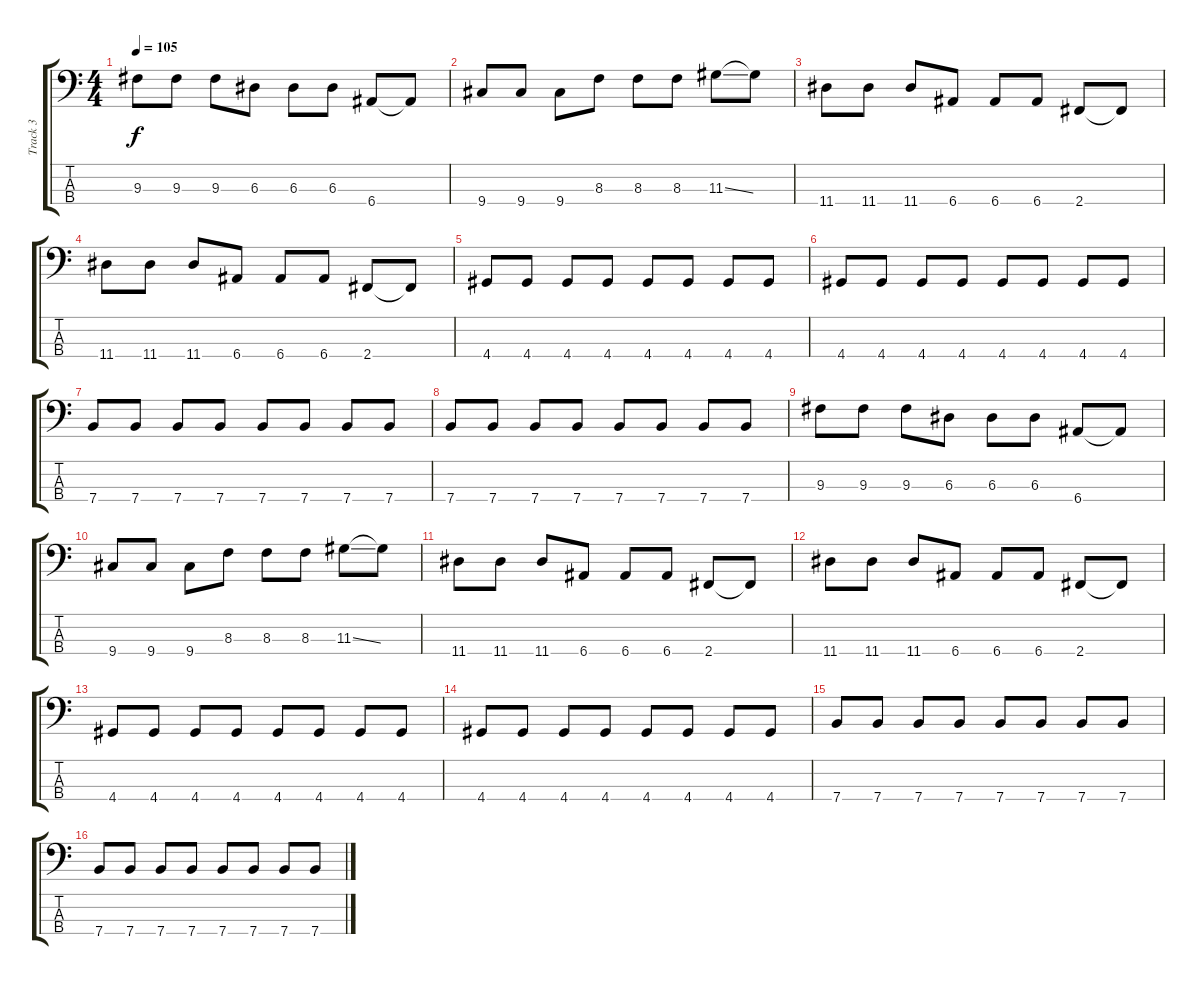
\track ("Track 3" "Track 3") {instrument electricbassfinger}
\staff {score tabs}
\tuning (G2 D2 A1 E1) {hide}
\ts (4 4)
\tempo 105
\clef f4
\ks c
9.3.8{dy f} 9.3.8 9.3.8 6.3.8 6.3.8 6.3.8 6.4.8 6.4{t}.8 |
9.4.8 9.4.8 9.4.8 8.3.8 8.3.8 8.3.8 11.3{ss}.8 11.3{t}.8 |
11.4.8 11.4.8 11.4.8 6.4.8 6.4.8 6.4.8 2.4.8 2.4{t}.8 |
11.4.8 11.4.8 11.4.8 6.4.8 6.4.8 6.4.8 2.4.8 2.4{t}.8 |
4.4.8 4.4.8 4.4.8 4.4.8 4.4.8 4.4.8 4.4.8 4.4.8 |
4.4.8 4.4.8 4.4.8 4.4.8 4.4.8 4.4.8 4.4.8 4.4.8 |
7.4.8 7.4.8 7.4.8 7.4.8 7.4.8 7.4.8 7.4.8 7.4.8 |
7.4.8 7.4.8 7.4.8 7.4.8 7.4.8 7.4.8 7.4.8 7.4.8 |
9.3.8 9.3.8 9.3.8 6.3.8 6.3.8 6.3.8 6.4.8 6.4{t}.8 |
9.4.8 9.4.8 9.4.8 8.3.8 8.3.8 8.3.8 11.3{ss}.8 11.3{t}.8 |
11.4.8 11.4.8 11.4.8 6.4.8 6.4.8 6.4.8 2.4.8 2.4{t}.8 |
11.4.8 11.4.8 11.4.8 6.4.8 6.4.8 6.4.8 2.4.8 2.4{t}.8 |
4.4.8 4.4.8 4.4.8 4.4.8 4.4.8 4.4.8 4.4.8 4.4.8 |
4.4.8 4.4.8 4.4.8 4.4.8 4.4.8 4.4.8 4.4.8 4.4.8 |
7.4.8 7.4.8 7.4.8 7.4.8 7.4.8 7.4.8 7.4.8 7.4.8 |
7.4.8 7.4.8 7.4.8 7.4.8 7.4.8 7.4.8 7.4.8 7.4.8
